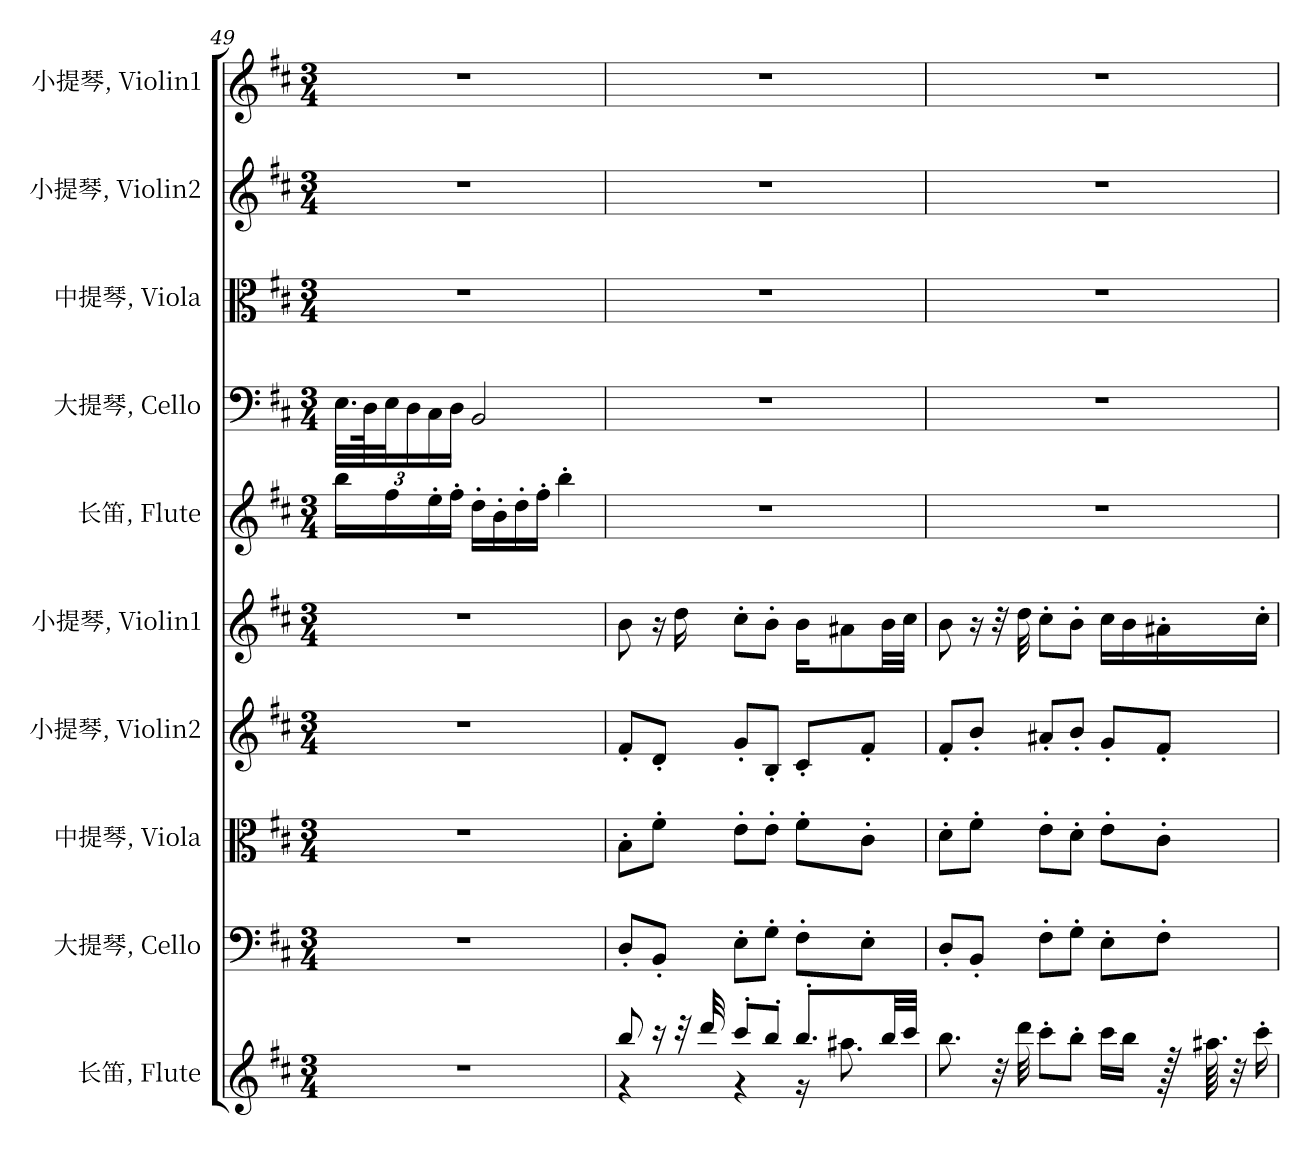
**kern	**kern	**kern	**kern	**kern	**kern	**kern	**kern	**kern	**kern
*part10	*part9	*part8	*part7	*part6	*part5	*part4	*part3	*part2	*part1
*staff10	*staff9	*staff8	*staff7	*staff6	*staff5	*staff4	*staff3	*staff2	*staff1
*I"长笛, Flute	*I"大提琴, Cello	*I"中提琴, Viola	*I"小提琴, Violin2	*I"小提琴, Violin1	*I"长笛, Flute	*I"大提琴, Cello	*I"中提琴, Viola	*I"小提琴, Violin2	*I"小提琴, Violin1
*I'Fl.	*	*I'Vla.	*I'Vln.	*I'Vln.	*I'Fl.	*	*I'Vla.	*I'Vln.	*I'Vln.
!!LO:PB:g=z
*clefG2	*clefF4	*clefC3	*clefG2	*clefG2	*clefG2	*clefF4	*clefC3	*clefG2	*clefG2
*k[f#c#]	*k[f#c#]	*k[f#c#]	*k[f#c#]	*k[f#c#]	*k[f#c#]	*k[f#c#]	*k[f#c#]	*k[f#c#]	*k[f#c#]
*M3/4	*M3/4	*M3/4	*M3/4	*M3/4	*M3/4	*M3/4	*M3/4	*M3/4	*M3/4
=49	=49	=49	=49	=49	=49	=49	=49	=49	=49
2.r	2.r	2.r	2.r	2.r	16bb\LL	32.E\LLL	2.r	2.r	2.r
.	.	.	.	.	.	64D\K	.	.	.
*	*	*	*	*	*	*Xbrackettup	*	*	*
.	.	.	.	.	16ff#\	48E\J	.	.	.
.	.	.	.	.	.	24D\	.	.	.
.	.	.	.	.	16ee'\	16C#\	.	.	.
.	.	.	.	.	16ff#'\JJ	16D\JJ	.	.	.
.	.	.	.	.	16dd'\LL	2BB/	.	.	.
.	.	.	.	.	16b'\	.	.	.	.
.	.	.	.	.	16dd'\	.	.	.	.
.	.	.	.	.	16ff#'\JJ	.	.	.	.
.	.	.	.	.	4bb'\	.	.	.	.
=50	=50	=50	=50	=50	=50	=50	=50	=50	=50
*^	*	*	*	*	*	*	*	*	*
8bb/	4r	8D'/L	8B'\L	8f#'/L	8b\	2.r	2.r	2.r	2.r	2.r
16r	.	8BB'/J	8f#'\J	8d'/J	16r	.	.	.	.	.
32r	.	.	.	.	16dd\	.	.	.	.	.
32ddd/	.	.	.	.	.	.	.	.	.	.
8ccc#'/L	4r	8E'\L	8e'\L	8g'/L	8cc#'\L	.	.	.	.	.
8bb'/J	.	8G'\J	8e'\J	8B'/J	8b'\J	.	.	.	.	.
8.bb'/L	16r	8F#'\L	8f#'\L	8c#'/L	16b\KL	.	.	.	.	.
.	8.aa#X\	.	.	.	8a#X\	.	.	.	.	.
.	.	8E'\J	8c#'\J	8f#'/J	.	.	.	.	.	.
32bb/LL	.	.	.	.	32b\LL	.	.	.	.	.
32ccc#/JJJ	.	.	.	.	32cc#\JJJ	.	.	.	.	.
*v	*v	*	*	*	*	*	*	*	*	*
=51	=51	=51	=51	=51	=51	=51	=51	=51	=51
8.bb\	8D'/L	8d'\L	8f#'/L	8b\	2.r	2.r	2.r	2.r	2.r
.	8BB'/J	8f#'\J	8b'/J	16r	.	.	.	.	.
32r	.	.	.	32r	.	.	.	.	.
32ddd\	.	.	.	32dd\	.	.	.	.	.
8ccc#'\L	8F#'\L	8e'\L	8a#X'/L	8cc#'\L	.	.	.	.	.
8bb'\J	8G'\J	8d'\J	8b'/J	8b'\J	.	.	.	.	.
16ccc#\LL	8E'\L	8e'\L	8g'/L	16cc#\LL	.	.	.	.	.
16bb\JJ	.	.	.	16b\	.	.	.	.	.
128r	8F#'\J	8c#'\J	8f#'/J	16a#X'\	.	.	.	.	.
64.aa#X\	.	.	.	.	.	.	.	.	.
32r	.	.	.	.	.	.	.	.	.
16ccc#'\	.	.	.	16cc#'\JJ	.	.	.	.	.
=	=	=	=	=	=	=	=	=	=
*-	*-	*-	*-	*-	*-	*-	*-	*-	*-
